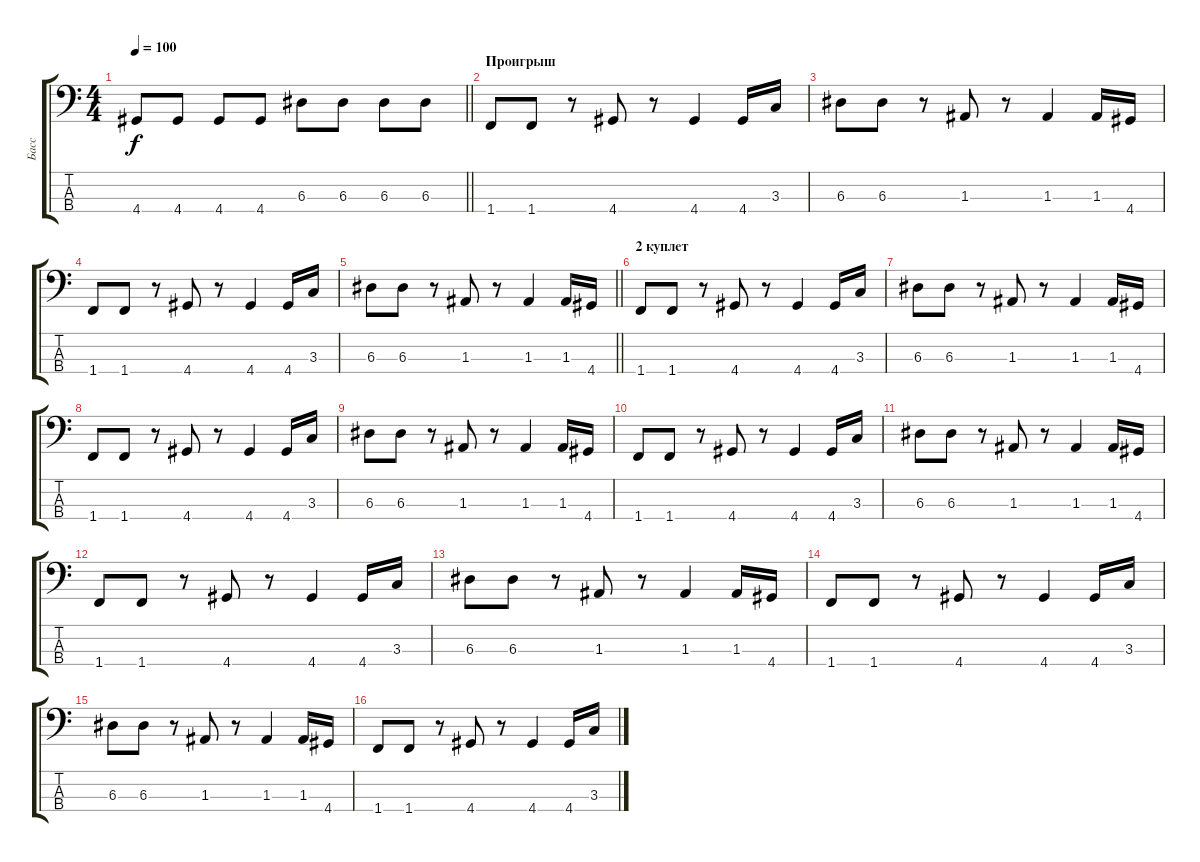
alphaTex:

\track ("Басс" "Басс") {instrument electricbassfinger}
\staff {score tabs}
\tuning (G2 D2 A1 E1) {hide}
\ts (4 4)
\tempo 100
\clef f4
\barLineRight lightlight
\ks c
4.4.8{dy f} 4.4.8 4.4.8 4.4.8 6.3.8 6.3.8 6.3.8 6.3.8 |
\section ("" "Проигрыш")
1.4.8 1.4.8 r.8 4.4.8 r.8 4.4.4 4.4.16 3.3.16 |
6.3.8 6.3.8 r.8 1.3.8 r.8 1.3.4 1.3.16 4.4.16 |
1.4.8 1.4.8 r.8 4.4.8 r.8 4.4.4 4.4.16 3.3.16 |
\barLineRight lightlight
6.3.8 6.3.8 r.8 1.3.8 r.8 1.3.4 1.3.16 4.4.16 |
\section ("" "2 куплет")
1.4.8 1.4.8 r.8 4.4.8 r.8 4.4.4 4.4.16 3.3.16 |
6.3.8 6.3.8 r.8 1.3.8 r.8 1.3.4 1.3.16 4.4.16 |
1.4.8 1.4.8 r.8 4.4.8 r.8 4.4.4 4.4.16 3.3.16 |
6.3.8 6.3.8 r.8 1.3.8 r.8 1.3.4 1.3.16 4.4.16 |
1.4.8 1.4.8 r.8 4.4.8 r.8 4.4.4 4.4.16 3.3.16 |
6.3.8 6.3.8 r.8 1.3.8 r.8 1.3.4 1.3.16 4.4.16 |
1.4.8 1.4.8 r.8 4.4.8 r.8 4.4.4 4.4.16 3.3.16 |
6.3.8 6.3.8 r.8 1.3.8 r.8 1.3.4 1.3.16 4.4.16 |
1.4.8 1.4.8 r.8 4.4.8 r.8 4.4.4 4.4.16 3.3.16 |
6.3.8 6.3.8 r.8 1.3.8 r.8 1.3.4 1.3.16 4.4.16 |
1.4.8 1.4.8 r.8 4.4.8 r.8 4.4.4 4.4.16 3.3.16
